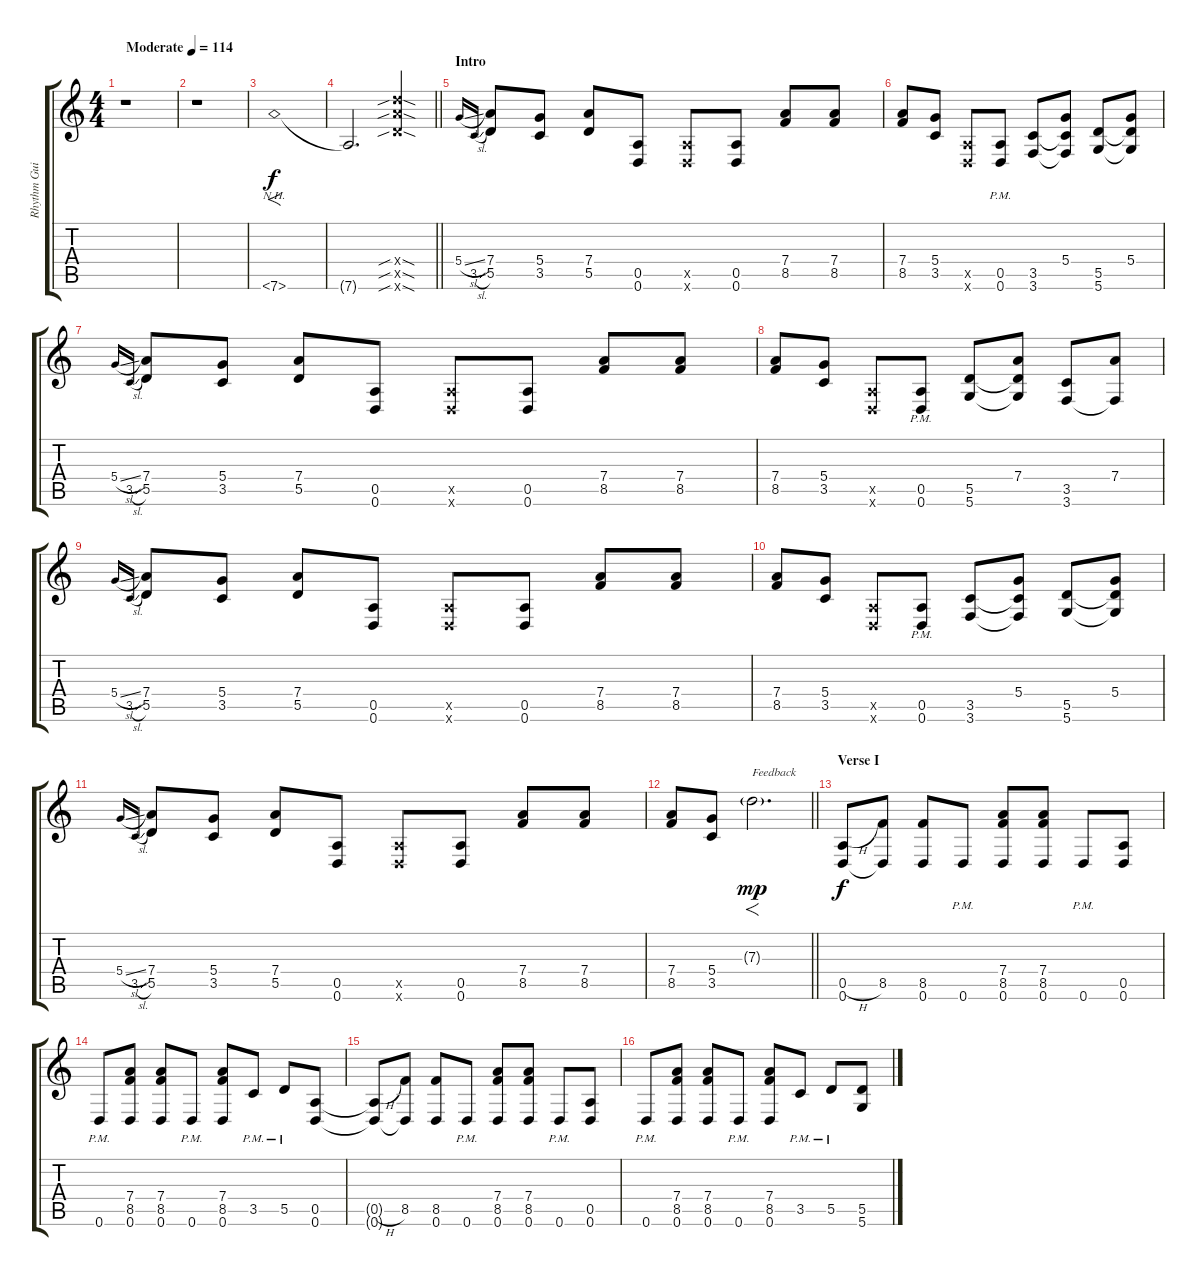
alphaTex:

\track ("Rhythm Guitar" "Rhythm Gui") {instrument overdrivenguitar}
\staff {score tabs}
\tuning (E4 B3 G3 D3 A2 D2) {hide}
\ts (4 4)
\tempo (114 "Moderate")
\clef g2
\ks c
r.1{dy f instrument overdrivenguitar} |
r.1 |
7.6{nh}.1{f} |
\barLineRight lightlight
7.6{t}.2{d} (12.4{sib sod x} 12.5{sib sod x} 12.6{sib sod x}).4 |
\section ("" "Intro")
5.4{sl}.16{gr onbeat} 3.5{sl}.16{gr onbeat} (7.4 5.5).8 (5.4 3.5).8 (7.4 5.5).8 (0.5 0.6).8 (0.5{x} 0.6{x}).8 (0.5 0.6).8 (7.4 8.5).8 (7.4 8.5).8 |
(7.4 8.5).8 (5.4 3.5).8 (0.5{x} 0.6{x}).8 (0.5{pm} 0.6{pm}).8 (3.5 3.6).8 (5.4 3.5{t} 3.6{t}).8 (5.5 5.6).8 (5.4 5.5{t} 5.6{t}).8 |
5.4{sl}.16{gr onbeat} 3.5{sl}.16{gr onbeat} (7.4 5.5).8 (5.4 3.5).8 (7.4 5.5).8 (0.5 0.6).8 (0.5{x} 0.6{x}).8 (0.5 0.6).8 (7.4 8.5).8 (7.4 8.5).8 |
(7.4 8.5).8 (5.4 3.5).8 (0.5{x} 0.6{x}).8 (0.5{pm} 0.6{pm}).8 (5.5 5.6).8 (7.4 5.5{t} 5.6{t}).8 (3.5 3.6).8 (7.4 3.6{t}).8 |
5.4{sl}.16{gr onbeat} 3.5{sl}.16{gr onbeat} (7.4 5.5).8 (5.4 3.5).8 (7.4 5.5).8 (0.5 0.6).8 (0.5{x} 0.6{x}).8 (0.5 0.6).8 (7.4 8.5).8 (7.4 8.5).8 |
(7.4 8.5).8 (5.4 3.5).8 (0.5{x} 0.6{x}).8 (0.5{pm} 0.6{pm}).8 (3.5 3.6).8 (5.4 3.5{t} 3.6{t}).8 (5.5 5.6).8 (5.4 5.5{t} 5.6{t}).8 |
5.4{sl}.16{gr onbeat} 3.5{sl}.16{gr onbeat} (7.4 5.5).8 (5.4 3.5).8 (7.4 5.5).8 (0.5 0.6).8 (0.5{x} 0.6{x}).8 (0.5 0.6).8 (7.4 8.5).8 (7.4 8.5).8 |
\barLineRight lightlight
(7.4 8.5).8 (5.4 3.5).8 7.3{g}.2{f d txt "Feedback" dy mp} |
\section ("" "Verse I")
(0.5{h} 0.6).8{dy f} (8.5 0.6{t}).8 (8.5 0.6).8 0.6{pm}.8 (7.4 8.5 0.6).8 (7.4 8.5 0.6).8 0.6{pm}.8 (0.5 0.6).8 |
0.6{pm}.8 (7.4 8.5 0.6).8 (7.4 8.5 0.6).8 0.6{pm}.8 (7.4 8.5 0.6).8 3.5{pm}.8 5.5{pm}.8 (0.5 0.6).8 |
(0.5{h t} 0.6{t}).8 (8.5 0.6{t}).8 (8.5 0.6).8 0.6{pm}.8 (7.4 8.5 0.6).8 (7.4 8.5 0.6).8 0.6{pm}.8 (0.5 0.6).8 |
0.6{pm}.8 (7.4 8.5 0.6).8 (7.4 8.5 0.6).8 0.6{pm}.8 (7.4 8.5 0.6).8 3.5{pm}.8 5.5{pm}.8 (5.5 5.6).8
